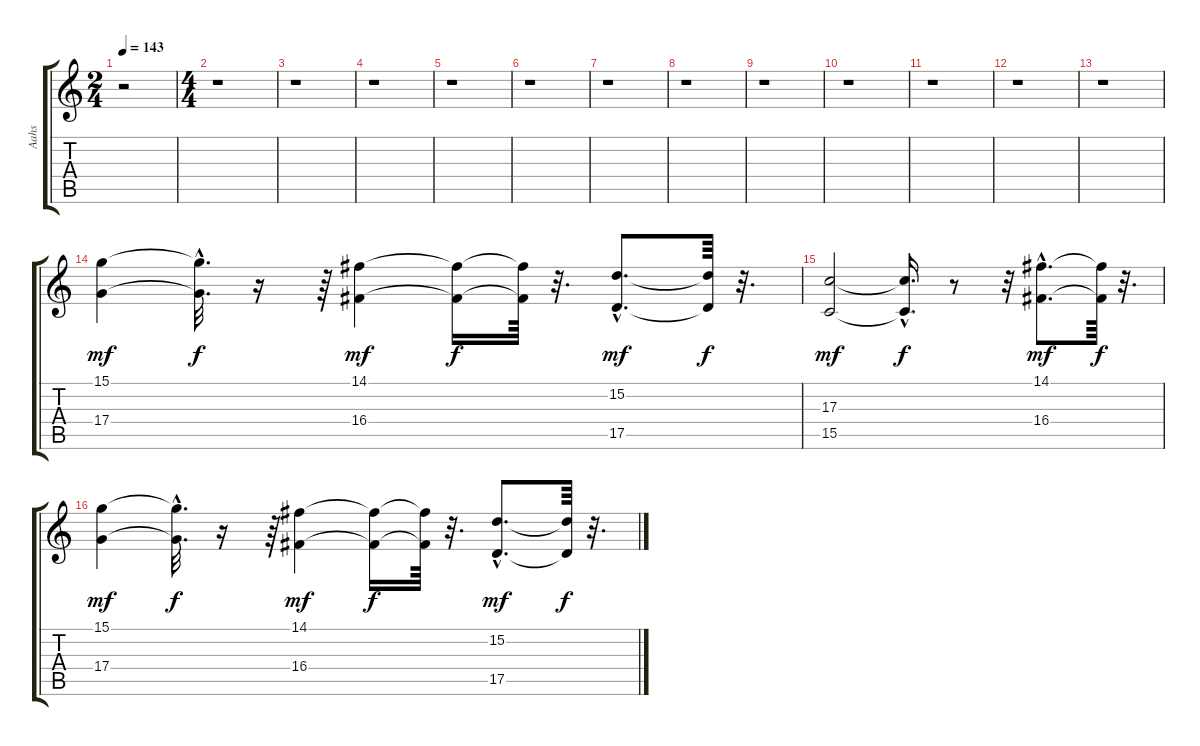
\track ("Aahs" "Aahs") {instrument choiraahs}
\staff {score tabs}
\tuning (E4 B3 G3 D3 A2 E2) {hide}
\ts (2 4)
\tempo 143
\clef g2
\ks c
r.2{dy mf instrument choiraahs} |
\ts (4 4)
r.1 |
r.1 |
r.1 |
r.1 |
r.1 |
r.1 |
r.1 |
r.1 |
r.1 |
r.1 |
r.1 |
r.1 |
(15.1 17.4).4 (15.1{hac t} 17.4{hac t}).32{d dy f} r.16 r.64 (14.1 16.4).4{dy mf} (14.1{t} 16.4{t}).16{dy f} (14.1{t} 16.4{t}).64 r.32{d} (15.2{hac} 17.5{hac}).8{d dy mf} (15.2{t} 17.5{t}).64{dy f} r.32{d} |
(17.3 15.5).2{dy mf} (17.3{hac t} 15.5{hac t}).16{d dy f} r.8 r.32 (14.1{hac} 16.4{hac}).8{d dy mf} (14.1{t} 16.4{t}).64{dy f} r.32{d} |
(15.1 17.4).4{dy mf} (15.1{hac t} 17.4{hac t}).32{d dy f} r.16 r.64 (14.1 16.4).4{dy mf} (14.1{t} 16.4{t}).16{dy f} (14.1{t} 16.4{t}).64 r.32{d} (15.2{hac} 17.5{hac}).8{d dy mf} (15.2{t} 17.5{t}).64{dy f} r.32{d}
